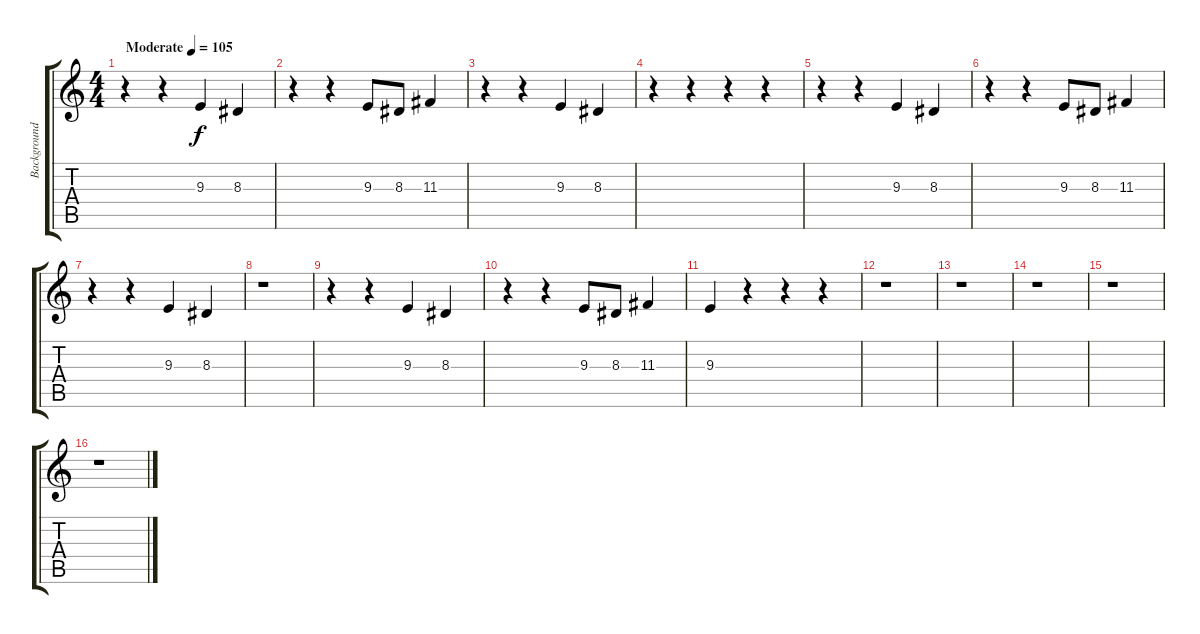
\track ("Background Voice" "Background") {instrument cello}
\staff {score tabs}
\tuning (E4 B3 G3 D3 A2 E2) {hide}
\ts (4 4)
\tempo (105 "Moderate")
\clef g2
\ks c
r.4{dy f instrument cello} r.4 9.3.4 8.3.4 |
r.4 r.4 9.3.8 8.3.8 11.3.4 |
r.4 r.4 9.3.4 8.3.4 |
r.4 r.4 r.4 r.4 |
r.4 r.4 9.3.4 8.3.4 |
r.4 r.4 9.3.8 8.3.8 11.3.4 |
r.4 r.4 9.3.4 8.3.4 |
r.1 |
r.4 r.4 9.3.4 8.3.4 |
r.4 r.4 9.3.8 8.3.8 11.3.4 |
9.3.4 r.4 r.4 r.4 |
r.1 |
r.1 |
r.1 |
r.1 |
r.1
